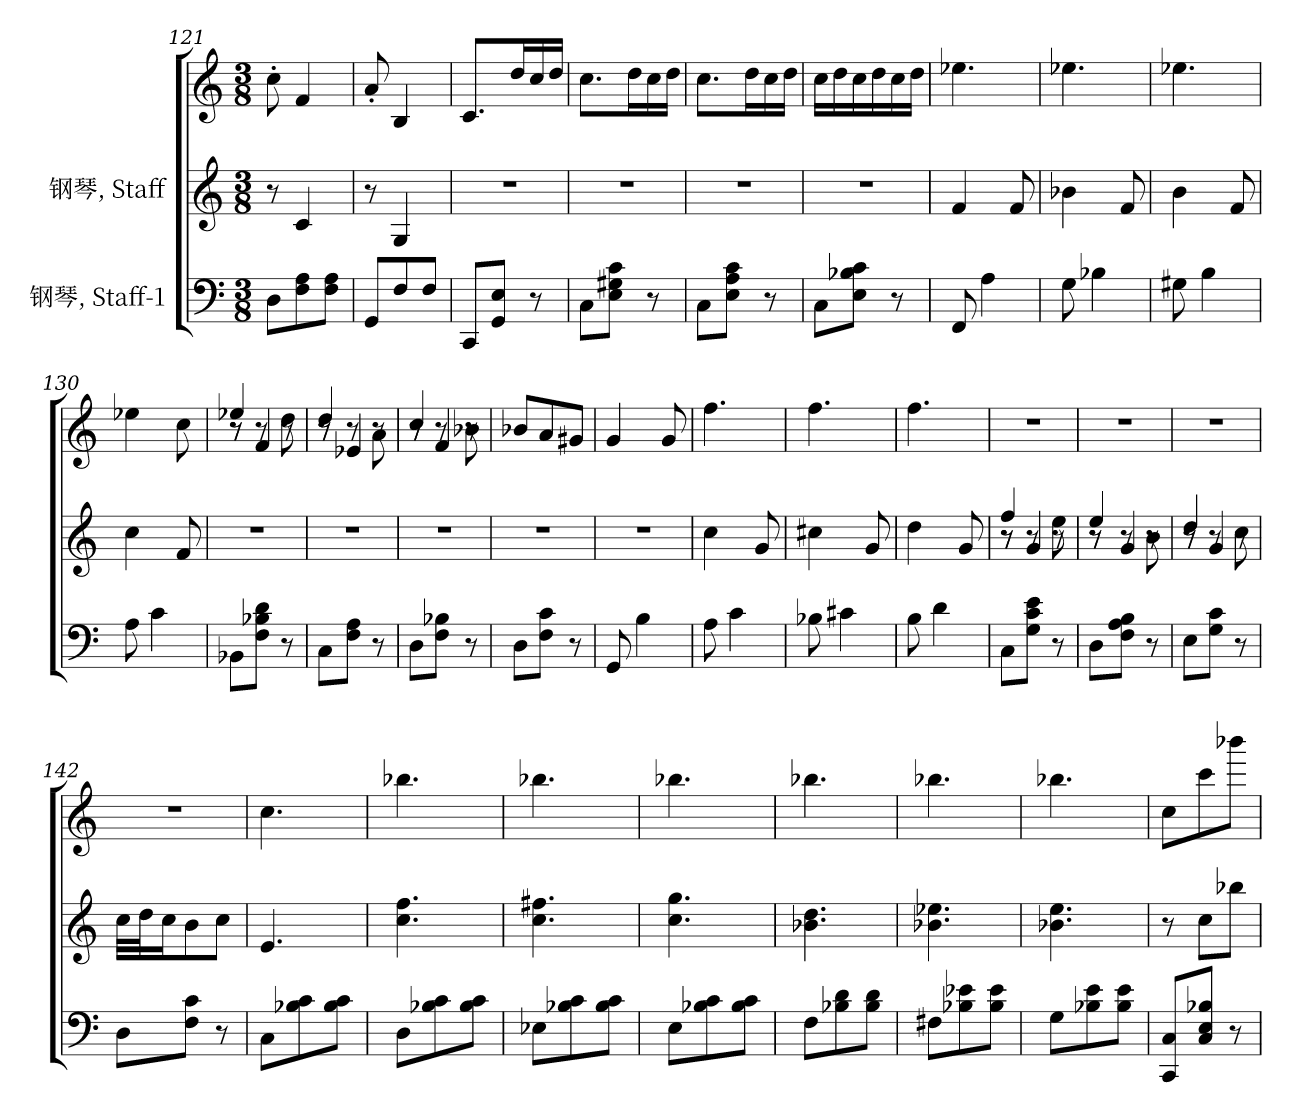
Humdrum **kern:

**kern	**kern	**kern
*part2	*part1	*part1
*staff3	*staff2	*staff1
*I"钢琴, Staff-1	*I"钢琴, Staff	*
*clefF4	*clefG2	*clefG2
*k[]	*k[]	*k[]
*M3/8	*M3/8	*M3/8
=121	=121	=121
8D\L	8r	8cc'\
8F\ 8A\	4c/	4f/
8F\ 8A\J	.	.
!!LO:LB:g=z
=122	=122	=122
8GG/L	8r	8a'/
8F/	4G/	4B/
8F/J	.	.
=123	=123	=123
8CC/L	4.r	8.c/L
8GG/ 8E/J	.	.
.	.	16dd/L
8r	.	16cc/
.	.	16dd/JJ
=124	=124	=124
8C\L	4.r	8.cc\L
8E\ 8G#X\ 8c\J	.	.
.	.	16dd\L
8r	.	16cc\
.	.	16dd\JJ
=125	=125	=125
8C\L	4.r	8.cc\L
8E\ 8A\ 8c\J	.	.
.	.	16dd\L
8r	.	16cc\
.	.	16dd\JJ
=126	=126	=126
8C\L	4.r	16cc\LL
.	.	16dd\
8E\ 8B-X\ 8c\J	.	16cc\
.	.	16dd\
8r	.	16cc\
.	.	16dd\JJ
=127	=127	=127
*	*	*MM179
8FF/	4f/	4.ee-X\
4A\	.	.
.	8f/	.
=128	=128	=128
8G\	4b-X\	4.ee-X\
4B-X\	.	.
.	8f/	.
=129	=129	=129
8G#X\	4b\	4.ee-X\
4B\	.	.
.	8f/	.
!!LO:PB:g=z
=130	=130	=130
8A\	4cc\	4ee-X\
4c\	.	.
.	8f/	8cc\
=131	=131	=131
*	*	*^
*	*	*	*^
8BB-X\L	4.r	4ee-X/	8r	8r
8F\ 8B-X\ 8d\J	.	.	8r	4f/
8r	.	8r	8dd\	.
=132	=132	=132	=132	=132
8C\L	4.r	4dd/	8r	8r
8F\ 8A\J	.	.	8r	4e-X/
8r	.	8r	8a\	.
=133	=133	=133	=133	=133
8D\L	4.r	4cc/	8r	8r
8F\ 8B-X\J	.	.	8r	4f/
8r	.	8r	8b-X\	.
*	*	*v	*v	*v
=134	=134	=134
8D\L	4.r	8b-X/L
8F\ 8c\J	.	8a/
8r	.	8g#X/J
=135	=135	=135
8GG/	4.r	4g/
4B\	.	.
.	.	8g/
=136	=136	=136
8A\	4cc\	4.ff\
4c\	.	.
.	8g/	.
=137	=137	=137
8B-X\	4cc#X\	4.ff\
4c#X\	.	.
.	8g/	.
=138	=138	=138
8B\	4dd\	4.ff\
4d\	.	.
.	8g/	.
!!LO:LB:g=z
=139	=139	=139
*	*^	*
*	*	*^	*
8C\L	4ff/	8r	8r	4.r
8G\ 8c\ 8e\J	.	8r	4g/	.
8r	8r	8ee\	.	.
=140	=140	=140	=140	=140
8D\L	4ee/	8r	8r	4.r
8F\ 8A\ 8B\J	.	8r	4g/	.
8r	8r	8b\	.	.
=141	=141	=141	=141	=141
8E\L	4dd/	8r	8r	4.r
8G\ 8c\J	.	8r	4g/	.
8r	8r	8cc\	.	.
*	*v	*v	*v	*
=142	=142	=142
8D\L	32cc\LLL	4.r
.	32dd\J	.
.	16cc\J	.
8F\ 8c\J	8b\	.
8r	8cc\J	.
=143	=143	=143
8C\L	4.e/	4.cc\
8B-X\ 8c\	.	.
8B-\ 8c\J	.	.
=144	=144	=144
8D\L	4.cc\ 4.ff\	4.bb-X\
8B-X\ 8c\	.	.
8B-\ 8c\J	.	.
=145	=145	=145
8E-X\L	4.cc\ 4.ff#X\	4.bb-X\
8B-X\ 8c\	.	.
8B-\ 8c\J	.	.
!!LO:LB:g=z
=146	=146	=146
8E\L	4.cc\ 4.gg\	4.bb-X\
8B-X\ 8c\	.	.
8B-\ 8c\J	.	.
=147	=147	=147
8F\L	4.b-X\ 4.dd\	4.bb-X\
8B-X\ 8d\	.	.
8B-\ 8d\J	.	.
=148	=148	=148
8F#X\L	4.b-X\ 4.ee-X\	4.bb-X\
8B-X\ 8e-X\	.	.
8B-\ 8e-\J	.	.
=149	=149	=149
8G\L	4.b-X\ 4.ee\	4.bb-X\
8B-X\ 8e\	.	.
8B-\ 8e\J	.	.
=150	=150	=150
8CC/ 8C/L	8r	8cc\L
8C/ 8E/ 8B-X/J	8cc\L	8ccc\
8r	8bb-X\J	8bbb-X\J
=	=	=
*-	*-	*-
